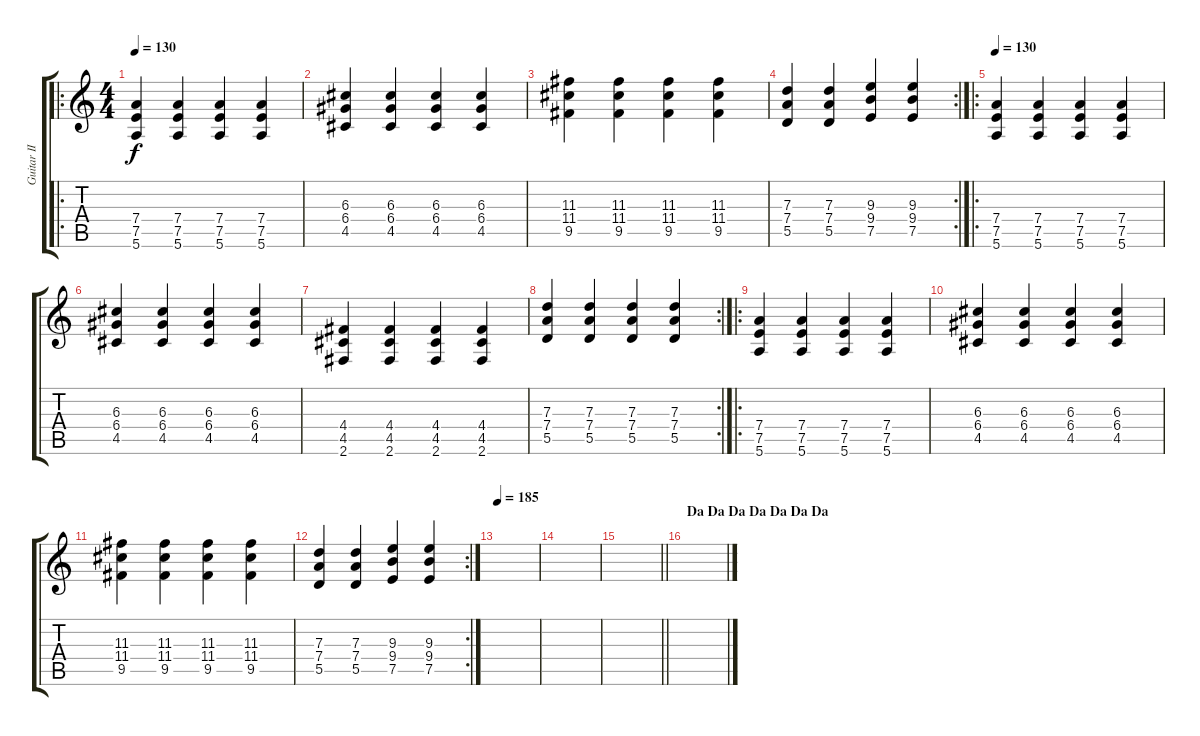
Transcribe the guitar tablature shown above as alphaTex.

\track ("Guitar II" "Guitar II") {instrument distortionguitar}
\staff {score tabs}
\tuning (E4 B3 G3 D3 A2 E2) {hide}
\ro
\ts (4 4)
\tempo 130
\clef g2
\ks c
(7.4 7.5 5.6).4{dy f} (7.4 7.5 5.6).4 (7.4 7.5 5.6).4 (7.4 7.5 5.6).4 |
(6.3 6.4 4.5).4 (6.3 6.4 4.5).4 (6.3 6.4 4.5).4 (6.3 6.4 4.5).4 |
(11.3 11.4 9.5).4 (11.3 11.4 9.5).4 (11.3 11.4 9.5).4 (11.3 11.4 9.5).4 |
\rc 2
(7.3 7.4 5.5).4 (7.3 7.4 5.5).4 (9.3 9.4 7.5).4 (9.3 9.4 7.5).4 |
\ro
\tempo 130
(7.4 7.5 5.6).4{volume 12 instrument distortionguitar} (7.4 7.5 5.6).4 (7.4 7.5 5.6).4 (7.4 7.5 5.6).4 |
(6.3 6.4 4.5).4 (6.3 6.4 4.5).4 (6.3 6.4 4.5).4 (6.3 6.4 4.5).4 |
(4.4 4.5 2.6).4 (4.4 4.5 2.6).4 (4.4 4.5 2.6).4 (4.4 4.5 2.6).4 |
\rc 2
(7.3 7.4 5.5).4 (7.3 7.4 5.5).4 (7.3 7.4 5.5).4 (7.3 7.4 5.5).4 |
\ro
(7.4 7.5 5.6).4 (7.4 7.5 5.6).4 (7.4 7.5 5.6).4 (7.4 7.5 5.6).4 |
(6.3 6.4 4.5).4 (6.3 6.4 4.5).4 (6.3 6.4 4.5).4 (6.3 6.4 4.5).4 |
(11.3 11.4 9.5).4 (11.3 11.4 9.5).4 (11.3 11.4 9.5).4 (11.3 11.4 9.5).4 |
\rc 2
(7.3 7.4 5.5).4 (7.3 7.4 5.5).4 (9.3 9.4 7.5).4 (9.3 9.4 7.5).4 |
\tempo 185
|
|
\barLineRight lightlight
|
\section ("" "Da Da Da Da Da Da Da")
